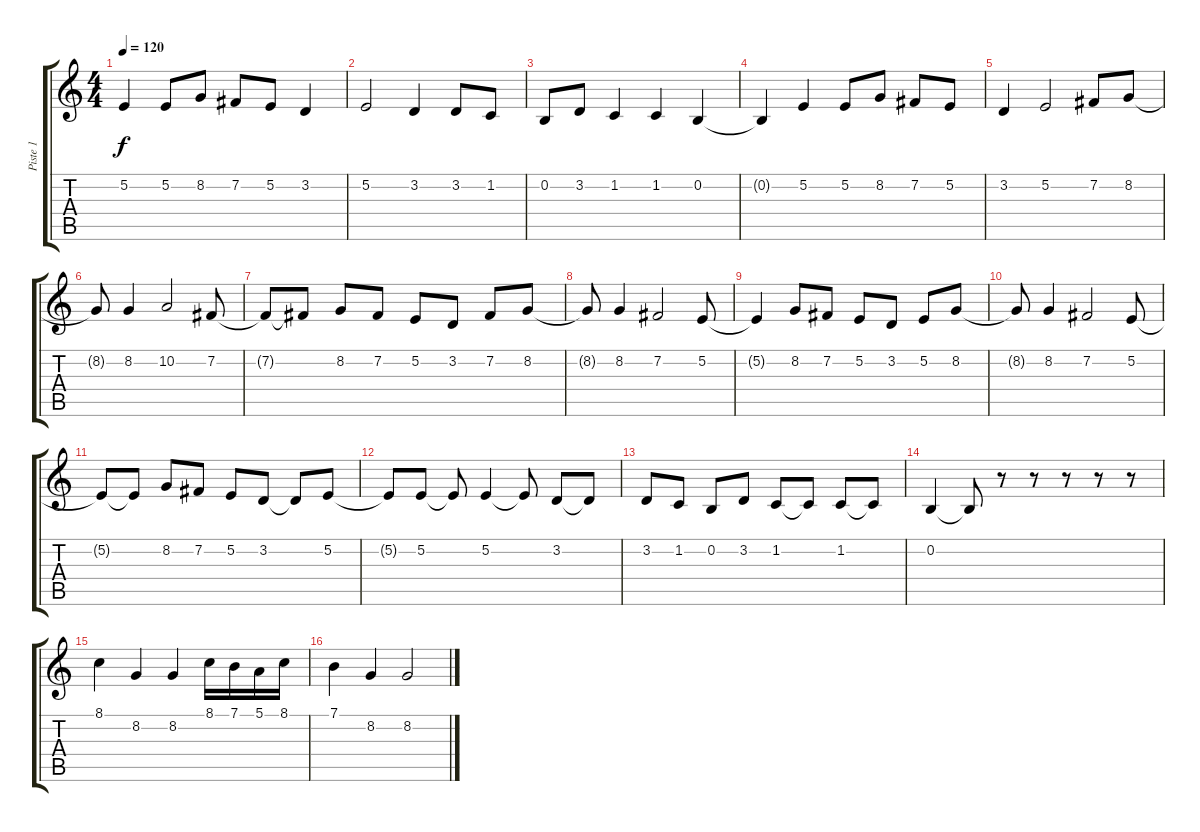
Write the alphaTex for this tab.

\track ("Piste 1" "Piste 1") {instrument panflute}
\staff {score tabs}
\tuning (E4 B3 G3 D3 A2 E2) {hide}
\ts (4 4)
\tempo 120
\clef g2
\ks c
5.2.4{dy f instrument panflute} 5.2.8 8.2.8 7.2.8 5.2.8 3.2.4 |
5.2.2 3.2.4 3.2.8 1.2.8 |
0.2.8 3.2.8 1.2.4 1.2.4 0.2.4 |
0.2{t}.4 5.2.4 5.2.8 8.2.8 7.2.8 5.2.8 |
3.2.4 5.2.2 7.2.8 8.2.8 |
8.2{t}.8 8.2.4 10.2.2 7.2.8 |
7.2{t}.8 7.2{t}.8 8.2.8 7.2.8 5.2.8 3.2.8 7.2.8 8.2.8 |
8.2{t}.8 8.2.4 7.2.2 5.2.8 |
5.2{t}.4 8.2.8 7.2.8 5.2.8 3.2.8 5.2.8 8.2.8 |
8.2{t}.8 8.2.4 7.2.2 5.2.8 |
5.2{t}.8 5.2{t}.8 8.2.8 7.2.8 5.2.8 3.2.8 3.2{t}.8 5.2.8 |
5.2{t}.8 5.2.8 5.2{t}.8 5.2.4 5.2{t}.8 3.2.8 3.2{t}.8 |
3.2.8 1.2.8 0.2.8 3.2.8 1.2.8 1.2{t}.8 1.2.8 1.2{t}.8 |
0.2.4 0.2{t}.8 r.8 r.8 r.8 r.8 r.8 |
8.1.4 8.2.4 8.2.4 8.1.16 7.1.16 5.1.16 8.1.16 |
7.1.4 8.2.4 8.2.2
